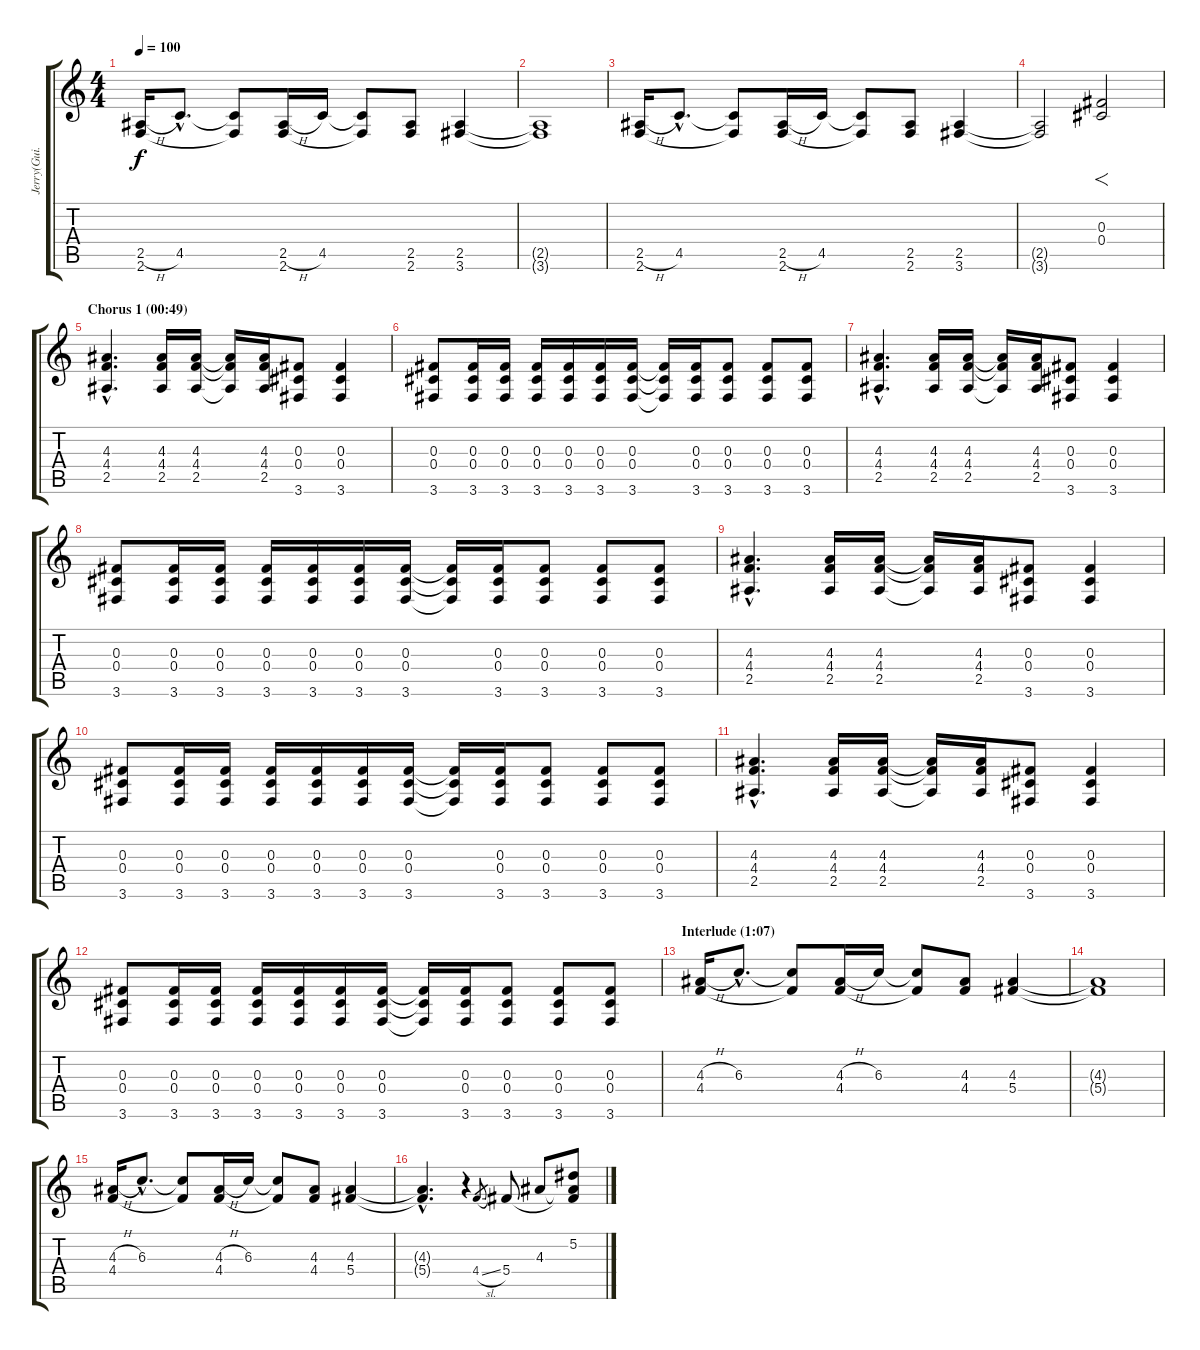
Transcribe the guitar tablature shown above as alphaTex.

\track ("Jerry(Gui.1)" "Jerry(Gui.") {instrument distortionguitar}
\staff {score tabs}
\tuning (Eb4 Bb3 Gb3 Db3 Ab2 Eb2) {hide}
\ts (4 4)
\tempo 100
\clef g2
\ks c
(2.5{h} 2.6).16{dy f} 4.5{hac}.8{d} (4.5{t} 2.6{t}).8 (2.5{h} 2.6).16 4.5.16 (4.5{t} 2.6{t}).8 (2.5 2.6).8 (2.5 3.6).4 |
(2.5{t} 3.6{t}).1 |
(2.5{h} 2.6).16 4.5{hac}.8{d} (4.5{t} 2.6{t}).8 (2.5{h} 2.6).16 4.5.16 (4.5{t} 2.6{t}).8 (2.5 2.6).8 (2.5 3.6).4 |
(2.5{t} 3.6{t}).2 (0.3 0.4).2{f} |
\section ("" "Chorus 1 (00:49)")
(4.3{hac} 4.4{hac} 2.5{hac}).4{d} (4.3 4.4 2.5).16 (4.3 4.4 2.5).16 (4.3{t} 4.4{t} 2.5{t}).16 (4.3 4.4 2.5).16 (0.3 0.4 3.6).8 (0.3 0.4 3.6).4 |
(0.3 0.4 3.6).8 (0.3 0.4 3.6).16 (0.3 0.4 3.6).16 (0.3 0.4 3.6).16 (0.3 0.4 3.6).16 (0.3 0.4 3.6).16 (0.3 0.4 3.6).16 (0.3{t} 0.4{t} 3.6{t}).16 (0.3 0.4 3.6).16 (0.3 0.4 3.6).8 (0.3 0.4 3.6).8 (0.3 0.4 3.6).8 |
(4.3{hac} 4.4{hac} 2.5{hac}).4{d} (4.3 4.4 2.5).16 (4.3 4.4 2.5).16 (4.3{t} 4.4{t} 2.5{t}).16 (4.3 4.4 2.5).16 (0.3 0.4 3.6).8 (0.3 0.4 3.6).4 |
(0.3 0.4 3.6).8 (0.3 0.4 3.6).16 (0.3 0.4 3.6).16 (0.3 0.4 3.6).16 (0.3 0.4 3.6).16 (0.3 0.4 3.6).16 (0.3 0.4 3.6).16 (0.3{t} 0.4{t} 3.6{t}).16 (0.3 0.4 3.6).16 (0.3 0.4 3.6).8 (0.3 0.4 3.6).8 (0.3 0.4 3.6).8 |
(4.3{hac} 4.4{hac} 2.5{hac}).4{d} (4.3 4.4 2.5).16 (4.3 4.4 2.5).16 (4.3{t} 4.4{t} 2.5{t}).16 (4.3 4.4 2.5).16 (0.3 0.4 3.6).8 (0.3 0.4 3.6).4 |
(0.3 0.4 3.6).8 (0.3 0.4 3.6).16 (0.3 0.4 3.6).16 (0.3 0.4 3.6).16 (0.3 0.4 3.6).16 (0.3 0.4 3.6).16 (0.3 0.4 3.6).16 (0.3{t} 0.4{t} 3.6{t}).16 (0.3 0.4 3.6).16 (0.3 0.4 3.6).8 (0.3 0.4 3.6).8 (0.3 0.4 3.6).8 |
(4.3{hac} 4.4{hac} 2.5{hac}).4{d} (4.3 4.4 2.5).16 (4.3 4.4 2.5).16 (4.3{t} 4.4{t} 2.5{t}).16 (4.3 4.4 2.5).16 (0.3 0.4 3.6).8 (0.3 0.4 3.6).4 |
(0.3 0.4 3.6).8 (0.3 0.4 3.6).16 (0.3 0.4 3.6).16 (0.3 0.4 3.6).16 (0.3 0.4 3.6).16 (0.3 0.4 3.6).16 (0.3 0.4 3.6).16 (0.3{t} 0.4{t} 3.6{t}).16 (0.3 0.4 3.6).16 (0.3 0.4 3.6).8 (0.3 0.4 3.6).8 (0.3 0.4 3.6).8 |
\section ("" "Interlude (1:07)")
(4.3{h} 4.4).16 6.3{hac}.8{d} (6.3{t} 4.4{t}).8 (4.3{h} 4.4).16 6.3.16 (6.3{t} 4.4{t}).8 (4.3 4.4).8 (4.3 5.4).4 |
(4.3{t} 5.4{t}).1 |
(4.3{h} 4.4).16 6.3{hac}.8{d} (6.3{t} 4.4{t}).8 (4.3{h} 4.4).16 6.3.16 (6.3{t} 4.4{t}).8 (4.3 4.4).8 (4.3 5.4).4 |
(4.3{hac t} 5.4{hac t}).4{d} r.4 4.4{sl}.8{gr} 5.4.8 4.3.8 (5.2 4.3{t} 5.4{t}).8
